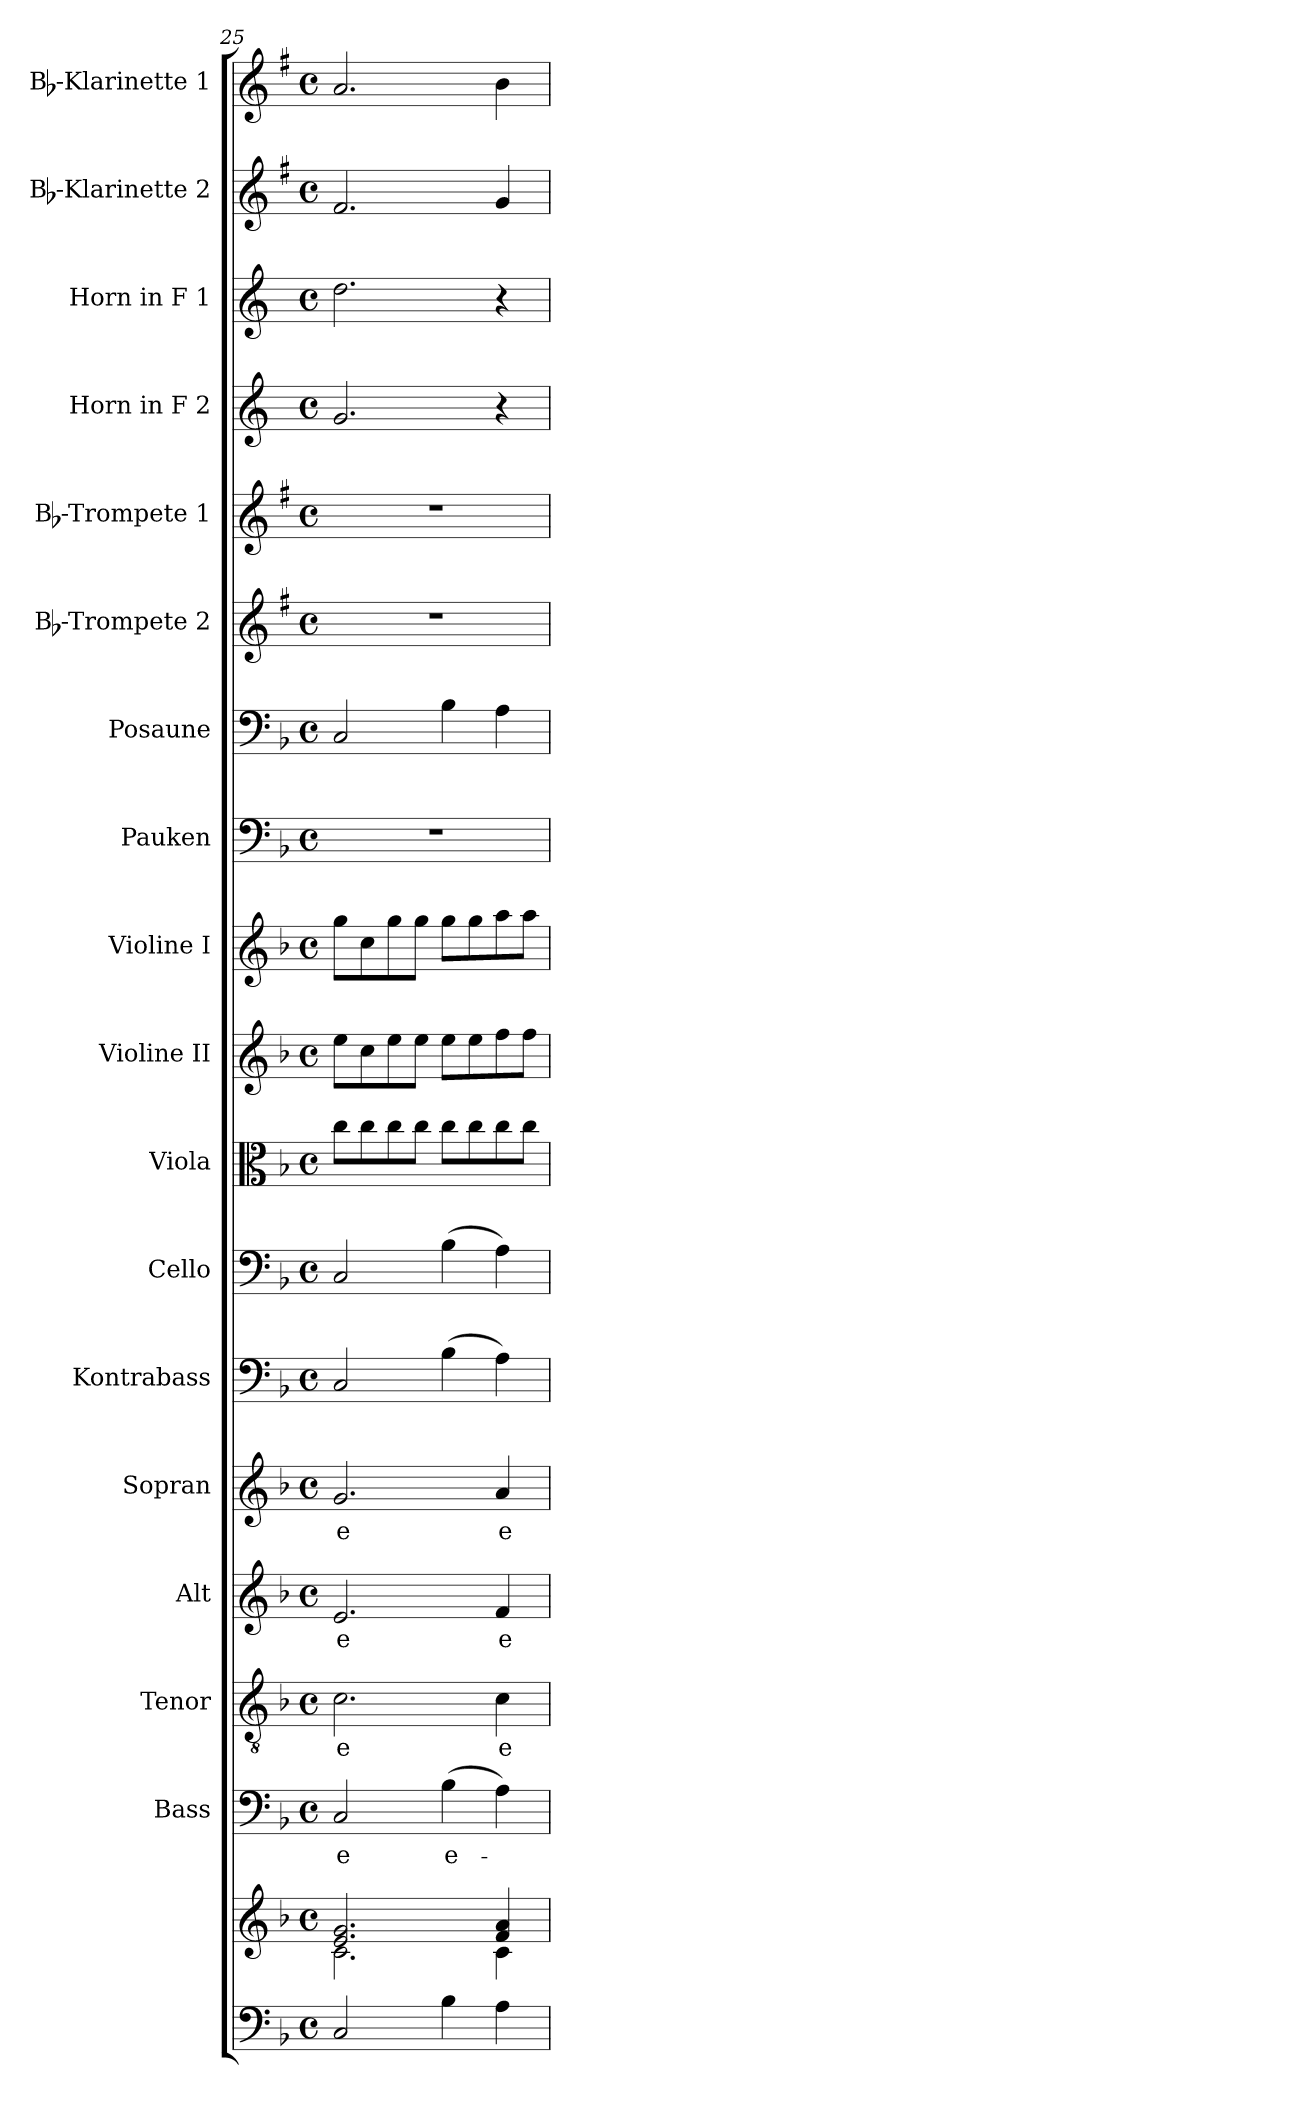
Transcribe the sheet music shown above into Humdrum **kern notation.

**kern	**kern	**kern	**text	**kern	**text	**kern	**text	**kern	**text	**kern	**kern	**kern	**kern	**kern	**kern	**kern	**kern	**kern	**kern	**kern	**kern	**kern
*part18	*part18	*part17	*part17	*part16	*part16	*part15	*part15	*part14	*part14	*part13	*part12	*part11	*part10	*part9	*part8	*part7	*part6	*part5	*part4	*part3	*part2	*part1
*staff19	*staff18	*staff17	*staff17	*staff16	*staff16	*staff15	*staff15	*staff14	*staff14	*staff13	*staff12	*staff11	*staff10	*staff9	*staff8	*staff7	*staff6	*staff5	*staff4	*staff3	*staff2	*staff1
*	*	*I"Bass	*	*I"Tenor	*	*I"Alt	*	*I"Sopran	*	*I"Kontrabass	*I"Cello	*I"Viola	*I"Violine II	*I"Violine I	*I"Pauken	*I"Posaune	*I"Bb-Trompete 2	*I"Bb-Trompete 1	*I"Horn in F 2	*I"Horn in F 1	*I"Bb-Klarinette 2	*I"Bb-Klarinette 1
*	*	*I'B.	*	*I'T.	*	*I'A.	*	*I'S.	*	*I'Kb.	*	*I'Vla.	*I'Vl. II	*I'Vl. I	*I'Pk.	*I'Pos.	*I'Bb Trp. 2	*I'Bb Trp. 1	*	*	*I'Bb Kl. 2	*I'Bb Kl. 1
*clefF4	*clefG2	*clefF4	*	*clefGv2	*	*clefG2	*	*clefG2	*	*clefF4	*clefF4	*clefC3	*clefG2	*clefG2	*clefF4	*clefF4	*clefG2	*clefG2	*clefG2	*clefG2	*clefG2	*clefG2
*	*	*	*	*	*	*	*	*	*	*ITrd7c12	*	*	*	*	*	*	*ITrd1c2	*ITrd1c2	*ITrd4c7	*ITrd4c7	*ITrd1c2	*ITrd1c2
*k[b-]	*k[b-]	*k[b-]	*	*k[b-]	*	*k[b-]	*	*k[b-]	*	*k[b-]	*k[b-]	*k[b-]	*k[b-]	*k[b-]	*k[b-]	*k[b-]	*k[b-]	*k[b-]	*k[b-]	*k[b-]	*k[b-]	*k[b-]
*F:	*F:	*F:	*	*F:	*	*F:	*	*F:	*	*F:	*F:	*F:	*F:	*F:	*F:	*F:	*F:	*F:	*F:	*F:	*F:	*F:
*M4/4	*M4/4	*M4/4	*	*M4/4	*	*M4/4	*	*M4/4	*	*M4/4	*M4/4	*M4/4	*M4/4	*M4/4	*M4/4	*M4/4	*M4/4	*M4/4	*M4/4	*M4/4	*M4/4	*M4/4
*met(c)	*met(c)	*met(c)	*	*met(c)	*	*met(c)	*	*met(c)	*	*met(c)	*met(c)	*met(c)	*met(c)	*met(c)	*met(c)	*met(c)	*met(c)	*met(c)	*met(c)	*met(c)	*met(c)	*met(c)
=25	=25	=25	=25	=25	=25	=25	=25	=25	=25	=25	=25	=25	=25	=25	=25	=25	=25	=25	=25	=25	=25	=25
*	*^	*	*	*	*	*	*	*	*	*	*	*	*	*	*	*	*	*	*	*	*	*
!	!	!	!	!LO:LY:b	!	!LO:LY:b	!	!LO:LY:b	!	!LO:LY:b	!	!	!	!	!	!	!	!	!	!	!	!	!
2C/	2.e/ 2.g/	2.c\	2C/	-e	2.c\	-e	2.e/	-e	2.g/	-e	2CC/	2C/	8cc\L	8ee\L	8gg\L	1r	2C/	1r	1r	2.c/	2.g\	2.e/	2.g/
.	.	.	.	.	.	.	.	.	.	.	.	.	8cc\	8cc\	8cc\	.	.	.	.	.	.	.	.
.	.	.	.	.	.	.	.	.	.	.	.	.	8cc\	8ee\	8gg\	.	.	.	.	.	.	.	.
.	.	.	.	.	.	.	.	.	.	.	.	.	8cc\J	8ee\J	8gg\J	.	.	.	.	.	.	.	.
!	!	!	!	!LO:LY:b	!	!	!	!	!	!	!	!	!	!	!	!	!	!	!	!	!	!	!
4B-\	.	.	(>4B-\	e-	.	.	.	.	.	.	(>4BB-\	(>4B-\	8cc\L	8ee\L	8gg\L	.	4B-\	.	.	.	.	.	.
.	.	.	.	.	.	.	.	.	.	.	.	.	8cc\	8ee\	8gg\	.	.	.	.	.	.	.	.
!	!	!	!	!	!	!LO:LY:b	!	!LO:LY:b	!	!LO:LY:b	!	!	!	!	!	!	!	!	!	!	!	!	!
4A\	4f/ 4a/	4c\	4A\)	.	4c\	e-	4f/	e-	4a/	e-	4AA\)	4A\)	8cc\	8ff\	8aa\	.	4A\	.	.	4r	4r	4f/	4a\
.	.	.	.	.	.	.	.	.	.	.	.	.	8cc\J	8ff\J	8aa\J	.	.	.	.	.	.	.	.
*	*v	*v	*	*	*	*	*	*	*	*	*	*	*	*	*	*	*	*	*	*	*	*	*
=	=	=	=	=	=	=	=	=	=	=	=	=	=	=	=	=	=	=	=	=	=	=
*-	*-	*-	*-	*-	*-	*-	*-	*-	*-	*-	*-	*-	*-	*-	*-	*-	*-	*-	*-	*-	*-	*-
